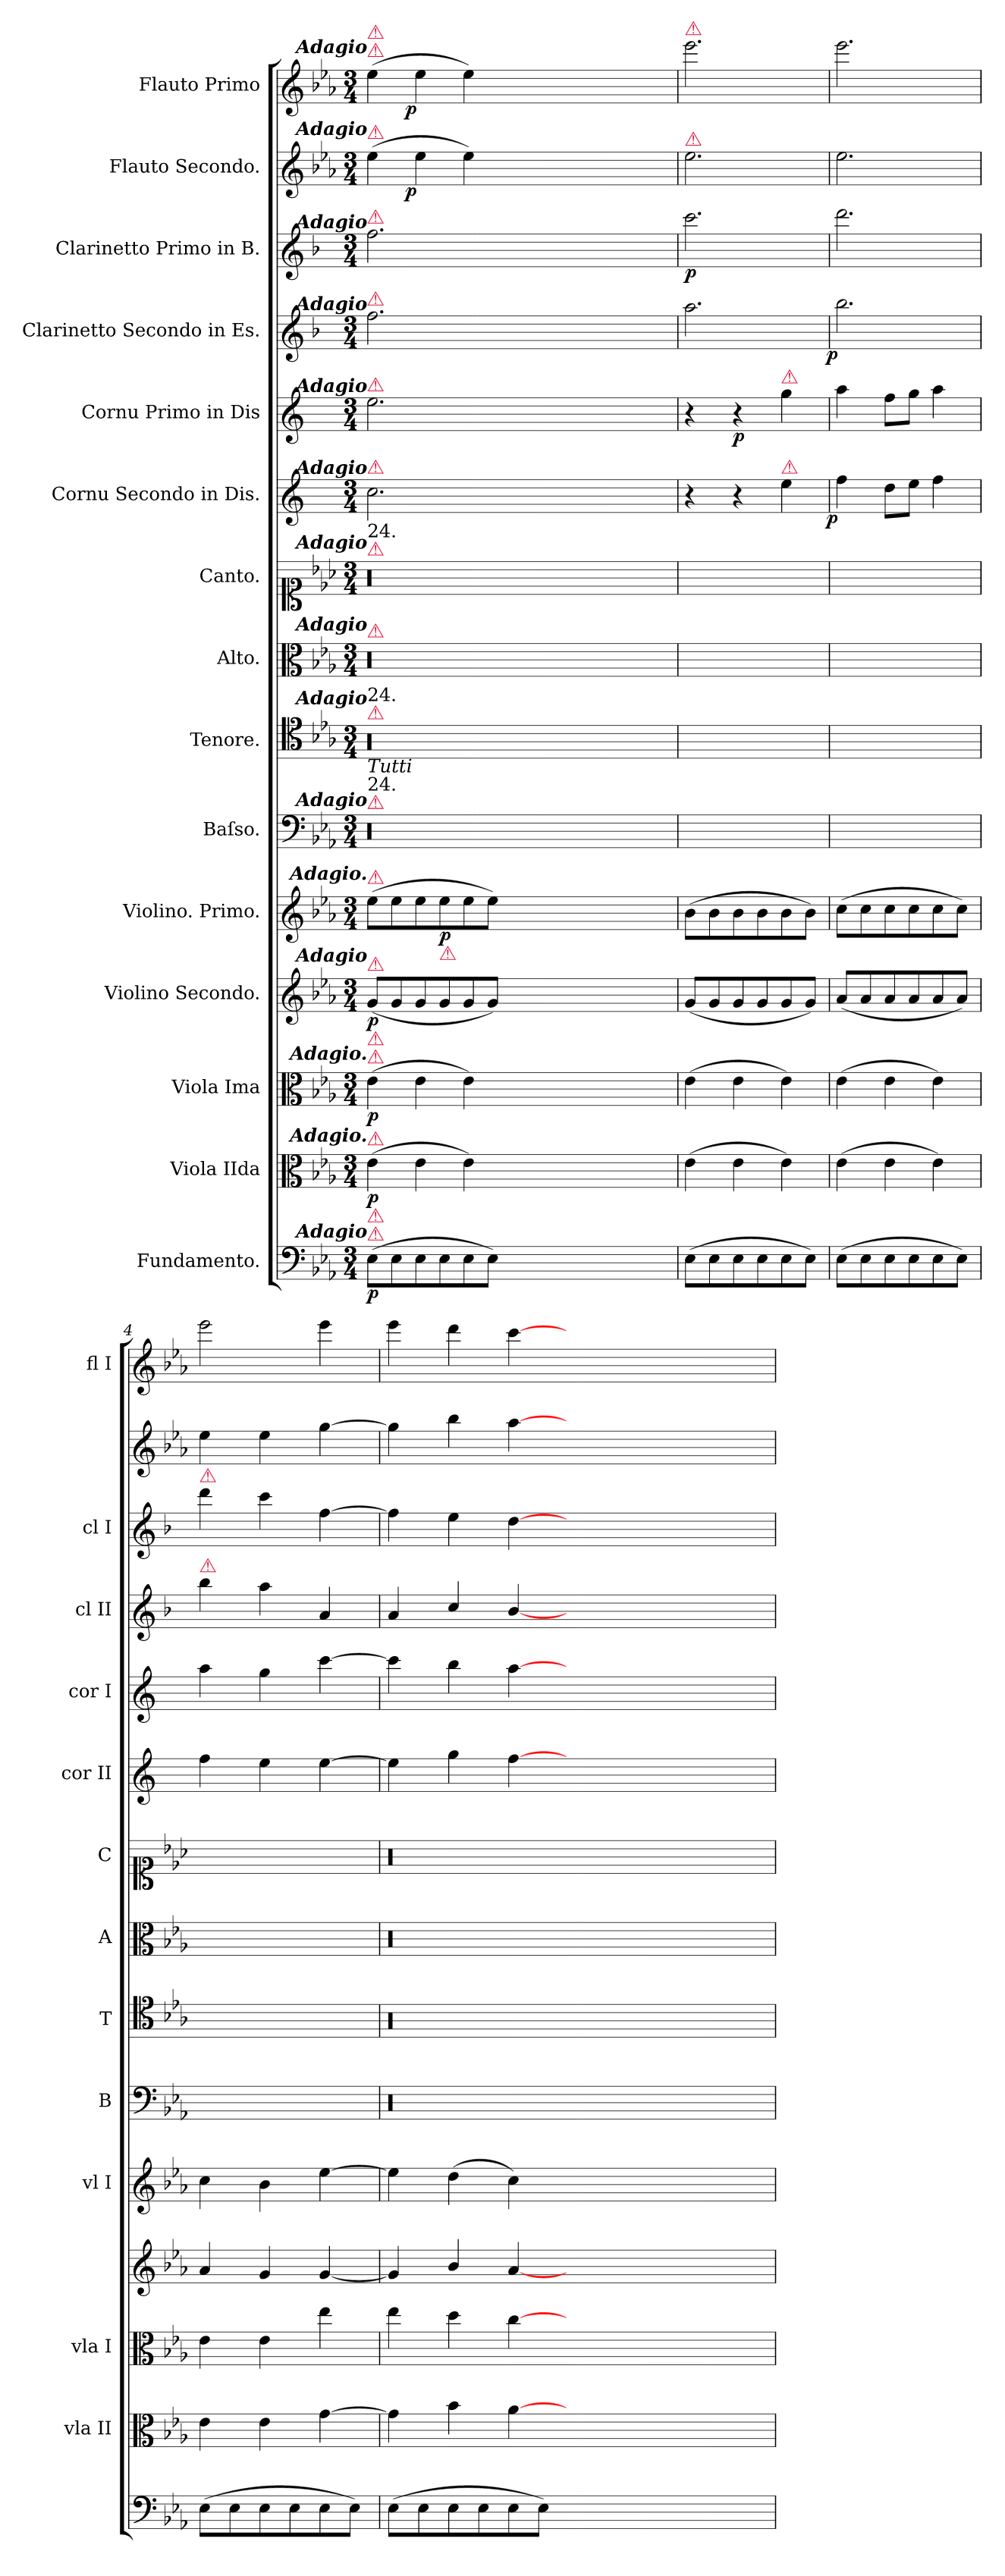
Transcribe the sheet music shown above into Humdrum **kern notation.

**kern	**dynam	**kern	**dynam	**kern	**dynam	**kern	**dynam	**kern	**dynam	**kern	**kern	**kern	**kern	**kern	**dynam	**kern	**dynam	**kern	**dynam	**kern	**dynam	**kern	**dynam	**kern	**dynam
*part15	*part15	*part14	*part14	*part13	*part13	*part12	*part12	*part11	*part11	*part10	*part9	*part8	*part7	*part6	*part6	*part5	*part5	*part4	*part4	*part3	*part3	*part2	*part2	*part1	*part1
*staff15	*staff15	*staff14	*staff14	*staff13	*staff13	*staff12	*staff12	*staff11	*staff11	*staff10	*staff9	*staff8	*staff7	*staff6	*staff6	*staff5	*staff5	*staff4	*staff4	*staff3	*staff3	*staff2	*staff2	*staff1	*staff1
*I"Fundamento.	*	*I"Viola IIda	*	*I"Viola Ima	*	*I"Violino Secondo.	*	*I"Violino. Primo.	*	*I"Baſso.	*I"Tenore.	*I"Alto.	*I"Canto.	*I"Cornu Secondo in Dis.	*	*I"Cornu Primo in Dis	*	*I"Clarinetto Secondo in Es.	*	*I"Clarinetto Primo in B.	*	*I"Flauto Secondo.	*	*I"Flauto Primo	*
*	*	*I'vla II	*	*I'vla I	*	*	*	*I'vl I	*	*I'B	*I'T	*I'A	*I'C	*I'cor II	*	*I'cor I	*	*I'cl II	*	*I'cl I	*	*	*	*I'fl I	*
*clefF4	*	*clefC3	*	*clefC3	*	*clefG2	*	*clefG2	*	*clefF4	*clefC4	*clefC3	*clefC1	*clefG2	*	*clefG2	*	*clefG2	*	*clefG2	*	*clefG2	*	*clefG2	*
*	*	*	*	*	*	*	*	*	*	*	*	*	*	*ITrd5c9	*	*ITrd5c9	*	*ITrd1c2	*	*ITrd1c2	*	*	*	*	*
*k[b-e-a-]	*	*k[b-e-a-]	*	*k[b-e-a-]	*	*k[b-e-a-]	*	*k[b-e-a-]	*	*k[b-e-a-]	*k[b-e-a-]	*k[b-e-a-]	*k[b-e-a-]	*k[b-e-a-]	*	*k[b-e-a-]	*	*k[b-e-a-]	*	*k[b-e-a-]	*	*k[b-e-a-]	*	*k[b-e-a-]	*
*M3/4	*	*M3/4	*	*M3/4	*	*M3/4	*	*M3/4	*	*M3/4	*M3/4	*M3/4	*M3/4	*M3/4	*	*M3/4	*	*M3/4	*	*M3/4	*	*M3/4	*	*M3/4	*
=1	=1	=1	=1	=1	=1	=1	=1	=1	=1	=1	=1	=1	=1	=1	=1	=1	=1	=1	=1	=1	=1	=1	=1	=1	=1
!	!	!	!	!	!	!	!	!	!	!	!	!	!	!	!	!	!	!	!	!	!	!	!	!LO:TX:a:color=crimson:t=⚠	!
!	!	!	!	!	!	!	!	!	!	!	!	!	!	!	!	!	!	!	!	!	!	!	!	!LO:TX:a:color=crimson:t=⚠	!
!	!	!	!	!	!	!	!	!	!	!	!	!	!	!	!	!	!	!	!	!	!	!	!	!LO:TX:a:Bi:rj:t=Adagio	!
!	!	!	!	!	!	!	!	!	!	!	!	!	!	!	!	!	!	!	!	!	!	!LO:TX:a:color=crimson:t=⚠	!	!	!
!	!	!	!	!	!	!	!	!	!	!	!	!	!	!	!	!	!	!	!	!	!	!LO:TX:a:Bi:rj:t=Adagio	!	!	!
!	!	!	!	!	!	!	!	!	!	!	!	!	!	!	!	!	!	!	!	!LO:TX:a:color=crimson:t=⚠	!	!	!	!	!
!	!	!	!	!	!	!	!	!	!	!	!	!	!	!	!	!	!	!	!	!LO:TX:a:Bi:rj:t=Adagio	!	!	!	!	!
!	!	!	!	!	!	!	!	!	!	!	!	!	!	!	!	!	!	!LO:TX:a:color=crimson:t=⚠	!	!	!	!	!	!	!
!	!	!	!	!	!	!	!	!	!	!	!	!	!	!	!	!	!	!LO:TX:a:Bi:rj:t=Adagio	!	!	!	!	!	!	!
!	!	!	!	!	!	!	!	!	!	!	!	!	!	!	!	!LO:TX:a:color=crimson:t=⚠	!	!	!	!	!	!	!	!	!
!	!	!	!	!	!	!	!	!	!	!	!	!	!	!	!	!LO:TX:a:Bi:rj:t=Adagio	!	!	!	!	!	!	!	!	!
!	!	!	!	!	!	!	!	!	!	!	!	!	!	!LO:TX:a:color=crimson:t=⚠	!	!	!	!	!	!	!	!	!	!	!
!	!	!	!	!	!	!	!	!	!	!	!	!	!	!LO:TX:a:Bi:rj:t=Adagio	!	!	!	!	!	!	!	!	!	!	!
!	!	!	!	!	!	!	!	!	!	!	!	!	!LO:TX:a:color=crimson:t=⚠	!	!	!	!	!	!	!	!	!	!	!	!
!	!	!	!	!	!	!	!	!	!	!	!	!	!LO:TX:a:t=24.	!	!	!	!	!	!	!	!	!	!	!	!
!	!	!	!	!	!	!	!	!	!	!	!	!	!LO:TX:a:Bi:rj:t=Adagio	!	!	!	!	!	!	!	!	!	!	!	!
!	!	!	!	!	!	!	!	!	!	!	!	!LO:TX:a:color=crimson:t=⚠	!	!	!	!	!	!	!	!	!	!	!	!	!
!	!	!	!	!	!	!	!	!	!	!	!	!LO:TX:a:Bi:rj:t=Adagio	!	!	!	!	!	!	!	!	!	!	!	!	!
!	!	!	!	!	!	!	!	!	!	!	!LO:TX:a:color=crimson:t=⚠	!	!	!	!	!	!	!	!	!	!	!	!	!	!
!	!	!	!	!	!	!	!	!	!	!	!LO:TX:a:t=24.	!	!	!	!	!	!	!	!	!	!	!	!	!	!
!	!	!	!	!	!	!	!	!	!	!	!LO:TX:a:Bi:rj:t=Adagio	!	!	!	!	!	!	!	!	!	!	!	!	!	!
!	!	!	!	!	!	!	!	!	!	!LO:TX:a:color=crimson:t=⚠	!	!	!	!	!	!	!	!	!	!	!	!	!	!	!
!	!	!	!	!	!	!	!	!	!	!LO:TX:a:t=24.	!	!	!	!	!	!	!	!	!	!	!	!	!	!	!
!	!	!	!	!	!	!	!	!	!	!LO:TX:a:i:t=Tutti	!	!	!	!	!	!	!	!	!	!	!	!	!	!	!
!	!	!	!	!	!	!	!	!	!	!LO:TX:a:Bi:rj:t=Adagio	!	!	!	!	!	!	!	!	!	!	!	!	!	!	!
!	!	!	!	!	!	!	!	!LO:TX:a:color=crimson:t=⚠	!	!	!	!	!	!	!	!	!	!	!	!	!	!	!	!	!
!	!	!	!	!	!	!	!	!LO:TX:a:Bi:rj:t=Adagio.	!	!	!	!	!	!	!	!	!	!	!	!	!	!	!	!	!
!	!	!	!	!	!	!LO:TX:a:color=crimson:t=⚠	!	!	!	!	!	!	!	!	!	!	!	!	!	!	!	!	!	!	!
!	!	!	!	!	!	!LO:TX:a:Bi:rj:t=Adagio	!	!	!	!	!	!	!	!	!	!	!	!	!	!	!	!	!	!	!
!	!	!	!	!LO:TX:a:color=crimson:t=⚠	!	!	!	!	!	!	!	!	!	!	!	!	!	!	!	!	!	!	!	!	!
!	!	!	!	!LO:TX:a:color=crimson:t=⚠	!	!	!	!	!	!	!	!	!	!	!	!	!	!	!	!	!	!	!	!	!
!	!	!	!	!LO:TX:a:Bi:rj:t=Adagio.	!	!	!	!	!	!	!	!	!	!	!	!	!	!	!	!	!	!	!	!	!
!	!	!LO:TX:a:color=crimson:t=⚠	!	!	!	!	!	!	!	!	!	!	!	!	!	!	!	!	!	!	!	!	!	!	!
!	!	!LO:TX:a:Bi:rj:t=Adagio.	!	!	!	!	!	!	!	!	!	!	!	!	!	!	!	!	!	!	!	!	!	!	!
!LO:TX:a:color=crimson:t=⚠	!	!	!	!	!	!	!	!	!	!	!	!	!	!	!	!	!	!	!	!	!	!	!	!	!
!LO:TX:a:color=crimson:t=⚠	!	!	!	!	!	!	!	!	!	!	!	!	!	!	!	!	!	!	!	!	!	!	!	!	!
!LO:TX:a:Bi:rj:t=Adagio	!	!	!	!	!	!	!	!	!	!	!	!	!	!	!	!	!	!	!	!	!	!	!	!	!
!	!	!	!	!	!	!	!LO:DY:b	!	!	!LO:N:vis=00	!LO:N:vis=00	!LO:N:vis=00	!LO:N:vis=00	!	!	!	!	!	!	!	!	!	!	!	!
(>8E-\L	p	(>4e-\	p	(>4e-\	p	(<8g/L	p	(>8ee-\L	.	0.r	0.r	0.r	0.r	2.e-\	.	2.g\	.	2.ee-\	.	2.ee-\	.	(>4ee-\	.	(>4ee-\	.
8E-\	.	.	.	.	.	8g/	.	8ee-\	.	.	.	.	.	.	.	.	.	.	.	.	.	.	.	.	.
!	!	!	!	!	!	!	!	!	!	!	!	!	!	!	!	!	!	!	!	!	!	!	!LO:DY:rj	!	!LO:DY:rj
8E-\	.	4e-\	.	4e-\	.	8g/	.	8ee-\	.	.	.	.	.	.	.	.	.	.	.	.	.	4ee-\	p	4ee-\	p
!	!	!	!	!	!	!	!	!LO:TX:b:color=crimson:t=⚠	!	!	!	!	!	!	!	!	!	!	!	!	!	!	!	!	!
!	!	!	!	!	!	!	!	!	!LO:DY:b	!	!	!	!	!	!	!	!	!	!	!	!	!	!	!	!
8E-\	.	.	.	.	.	8g/	.	8ee-\	p	.	.	.	.	.	.	.	.	.	.	.	.	.	.	.	.
8E-\	.	4e-\)	.	4e-\)	.	8g/	.	8ee-\	.	.	.	.	.	.	.	.	.	.	.	.	.	4ee-\)	.	4ee-\)	.
8E-\J)	.	.	.	.	.	8g/J)	.	8ee-\J)	.	.	.	.	.	.	.	.	.	.	.	.	.	.	.	.	.
0ryy	.	0ryy	.	0ryy	.	0ryy	.	0ryy	.	.	.	.	.	0ryy	.	0ryy	.	0ryy	.	0ryy	.	0ryy	.	0ryy	.
4ryy	.	4ryy	.	4ryy	.	4ryy	.	4ryy	.	.	.	.	.	4ryy	.	4ryy	.	4ryy	.	4ryy	.	4ryy	.	4ryy	.
=2	=2	=2	=2	=2	=2	=2	=2	=2	=2	=2	=2	=2	=2	=2	=2	=2	=2	=2	=2	=2	=2	=2	=2	=2	=2
!	!	!	!	!	!	!	!	!	!	!	!	!	!	!	!	!	!	!	!	!	!	!	!	!LO:TX:a:color=crimson:t=⚠	!
!	!	!	!	!	!	!	!	!	!	!	!	!	!	!	!	!	!	!	!	!	!	!LO:TX:a:color=crimson:t=⚠	!	!	!
(>8E-\L	.	(>4e-\	.	(>4e-\	.	(<8g/L	.	(>8b-\L	.	2.ryy	2.ryy	2.ryy	2.ryy	4r	.	4r	.	2.gg\	.	2.bb-\	p	2.ee-\	.	2.eee-\	.
8E-\	.	.	.	.	.	8g/	.	8b-\	.	.	.	.	.	.	.	.	.	.	.	.	.	.	.	.	.
8E-\	.	4e-\	.	4e-\	.	8g/	.	8b-\	.	.	.	.	.	4r	.	4r	p	.	.	.	.	.	.	.	.
8E-\	.	.	.	.	.	8g/	.	8b-\	.	.	.	.	.	.	.	.	.	.	.	.	.	.	.	.	.
!	!	!	!	!	!	!	!	!	!	!	!	!	!	!	!	!LO:TX:a:color=crimson:t=⚠	!	!	!	!	!	!	!	!	!
!	!	!	!	!	!	!	!	!	!	!	!	!	!	!LO:TX:a:color=crimson:t=⚠	!	!	!	!	!	!	!	!	!	!	!
8E-\	.	4e-\)	.	4e-\)	.	8g/	.	8b-\	.	.	.	.	.	4g\	.	4b-\	.	.	.	.	.	.	.	.	.
8E-\J)	.	.	.	.	.	8g/J)	.	8b-\J)	.	.	.	.	.	.	.	.	.	.	.	.	.	.	.	.	.
=3	=3	=3	=3	=3	=3	=3	=3	=3	=3	=3	=3	=3	=3	=3	=3	=3	=3	=3	=3	=3	=3	=3	=3	=3	=3
!	!	!	!	!	!	!	!	!	!	!	!	!	!	!	!LO:DY:rj	!	!	!	!LO:DY:rj	!	!	!	!	!	!
(>8E-\L	.	(>4e-\	.	(>4e-\	.	(<8a-/L	.	(>8cc\L	.	2.ryy	2.ryy	2.ryy	2.ryy	4a-\	p	4cc\	.	2.aa-\	p	2.ccc\	.	2.ee-\	.	2.eee-\	.
8E-\	.	.	.	.	.	8a-/	.	8cc\	.	.	.	.	.	.	.	.	.	.	.	.	.	.	.	.	.
8E-\	.	4e-\	.	4e-\	.	8a-/	.	8cc\	.	.	.	.	.	8f\L	.	8a-\L	.	.	.	.	.	.	.	.	.
8E-\	.	.	.	.	.	8a-/	.	8cc\	.	.	.	.	.	8g\J	.	8b-\J	.	.	.	.	.	.	.	.	.
8E-\	.	4e-\)	.	4e-\)	.	8a-/	.	8cc\	.	.	.	.	.	4a-\	.	4cc\	.	.	.	.	.	.	.	.	.
8E-\J)	.	.	.	.	.	8a-/J)	.	8cc\J)	.	.	.	.	.	.	.	.	.	.	.	.	.	.	.	.	.
=4	=4	=4	=4	=4	=4	=4	=4	=4	=4	=4	=4	=4	=4	=4	=4	=4	=4	=4	=4	=4	=4	=4	=4	=4	=4
!	!	!	!	!	!	!	!	!	!	!	!	!	!	!	!	!	!	!	!	!LO:TX:a:color=crimson:t=⚠	!	!	!	!	!
!	!	!	!	!	!	!	!	!	!	!	!	!	!	!	!	!	!	!LO:TX:a:color=crimson:t=⚠	!	!	!	!	!	!	!
(>8E-\L	.	4e-\	.	4e-\	.	4a-/	.	4cc\	.	2.ryy	2.ryy	2.ryy	2.ryy	4a-\	.	4cc\	.	4aa-\	.	4ccc\	.	4ee-\	.	2eee-\	.
8E-\	.	.	.	.	.	.	.	.	.	.	.	.	.	.	.	.	.	.	.	.	.	.	.	.	.
8E-\	.	4e-\	.	4e-\	.	4g/	.	4b-\	.	.	.	.	.	4g\	.	4b-\	.	4gg\	.	4bb-\	.	4ee-\	.	.	.
8E-\	.	.	.	.	.	.	.	.	.	.	.	.	.	.	.	.	.	.	.	.	.	.	.	.	.
8E-\	.	[4g\	.	4ee-\	.	[4g/	.	[4ee-\	.	.	.	.	.	[4g\	.	[4ee-\	.	4g/	.	[4ee-\	.	[4gg\	.	4eee-\	.
8E-\J)	.	.	.	.	.	.	.	.	.	.	.	.	.	.	.	.	.	.	.	.	.	.	.	.	.
=5	=5	=5	=5	=5	=5	=5	=5	=5	=5	=5	=5	=5	=5	=5	=5	=5	=5	=5	=5	=5	=5	=5	=5	=5	=5
!	!	!	!	!	!	!	!	!	!	!LO:N:vis=00	!LO:N:vis=00	!LO:N:vis=00	!LO:N:vis=00	!	!	!	!	!	!	!	!	!	!	!	!
(>8E-\L	.	4g\]	.	4ee-\	.	4g/]	.	4ee-\]	.	0.r	0.r	0.r	0.r	4g\]	.	4ee-\]	.	4g/	.	4ee-\]	.	4gg\]	.	4eee-\	.
8E-\	.	.	.	.	.	.	.	.	.	.	.	.	.	.	.	.	.	.	.	.	.	.	.	.	.
8E-\	.	4b-\	.	4dd\	.	4b-/	.	(>4dd\	.	.	.	.	.	4b-\	.	4dd\	.	4b-/	.	4dd\	.	4bb-\	.	4ddd\	.
8E-\	.	.	.	.	.	.	.	.	.	.	.	.	.	.	.	.	.	.	.	.	.	.	.	.	.
8E-\	.	[4a-\	.	[4cc\	.	[4a-/	.	4cc\)	.	.	.	.	.	[4a-\	.	[4cc\	.	[4a-/	.	[4cc\	.	[4aa-\	.	[4ccc\	.
8E-\J)	.	.	.	.	.	.	.	.	.	.	.	.	.	.	.	.	.	.	.	.	.	.	.	.	.
0ryy	.	0ryy	.	0ryy	.	0ryy	.	0ryy	.	.	.	.	.	0ryy	.	0ryy	.	0ryy	.	0ryy	.	0ryy	.	0ryy	.
4ryy	.	4ryy	.	4ryy	.	4ryy	.	4ryy	.	.	.	.	.	4ryy	.	4ryy	.	4ryy	.	4ryy	.	4ryy	.	4ryy	.
=	=	=	=	=	=	=	=	=	=	=	=	=	=	=	=	=	=	=	=	=	=	=	=	=	=
*-	*-	*-	*-	*-	*-	*-	*-	*-	*-	*-	*-	*-	*-	*-	*-	*-	*-	*-	*-	*-	*-	*-	*-	*-	*-
